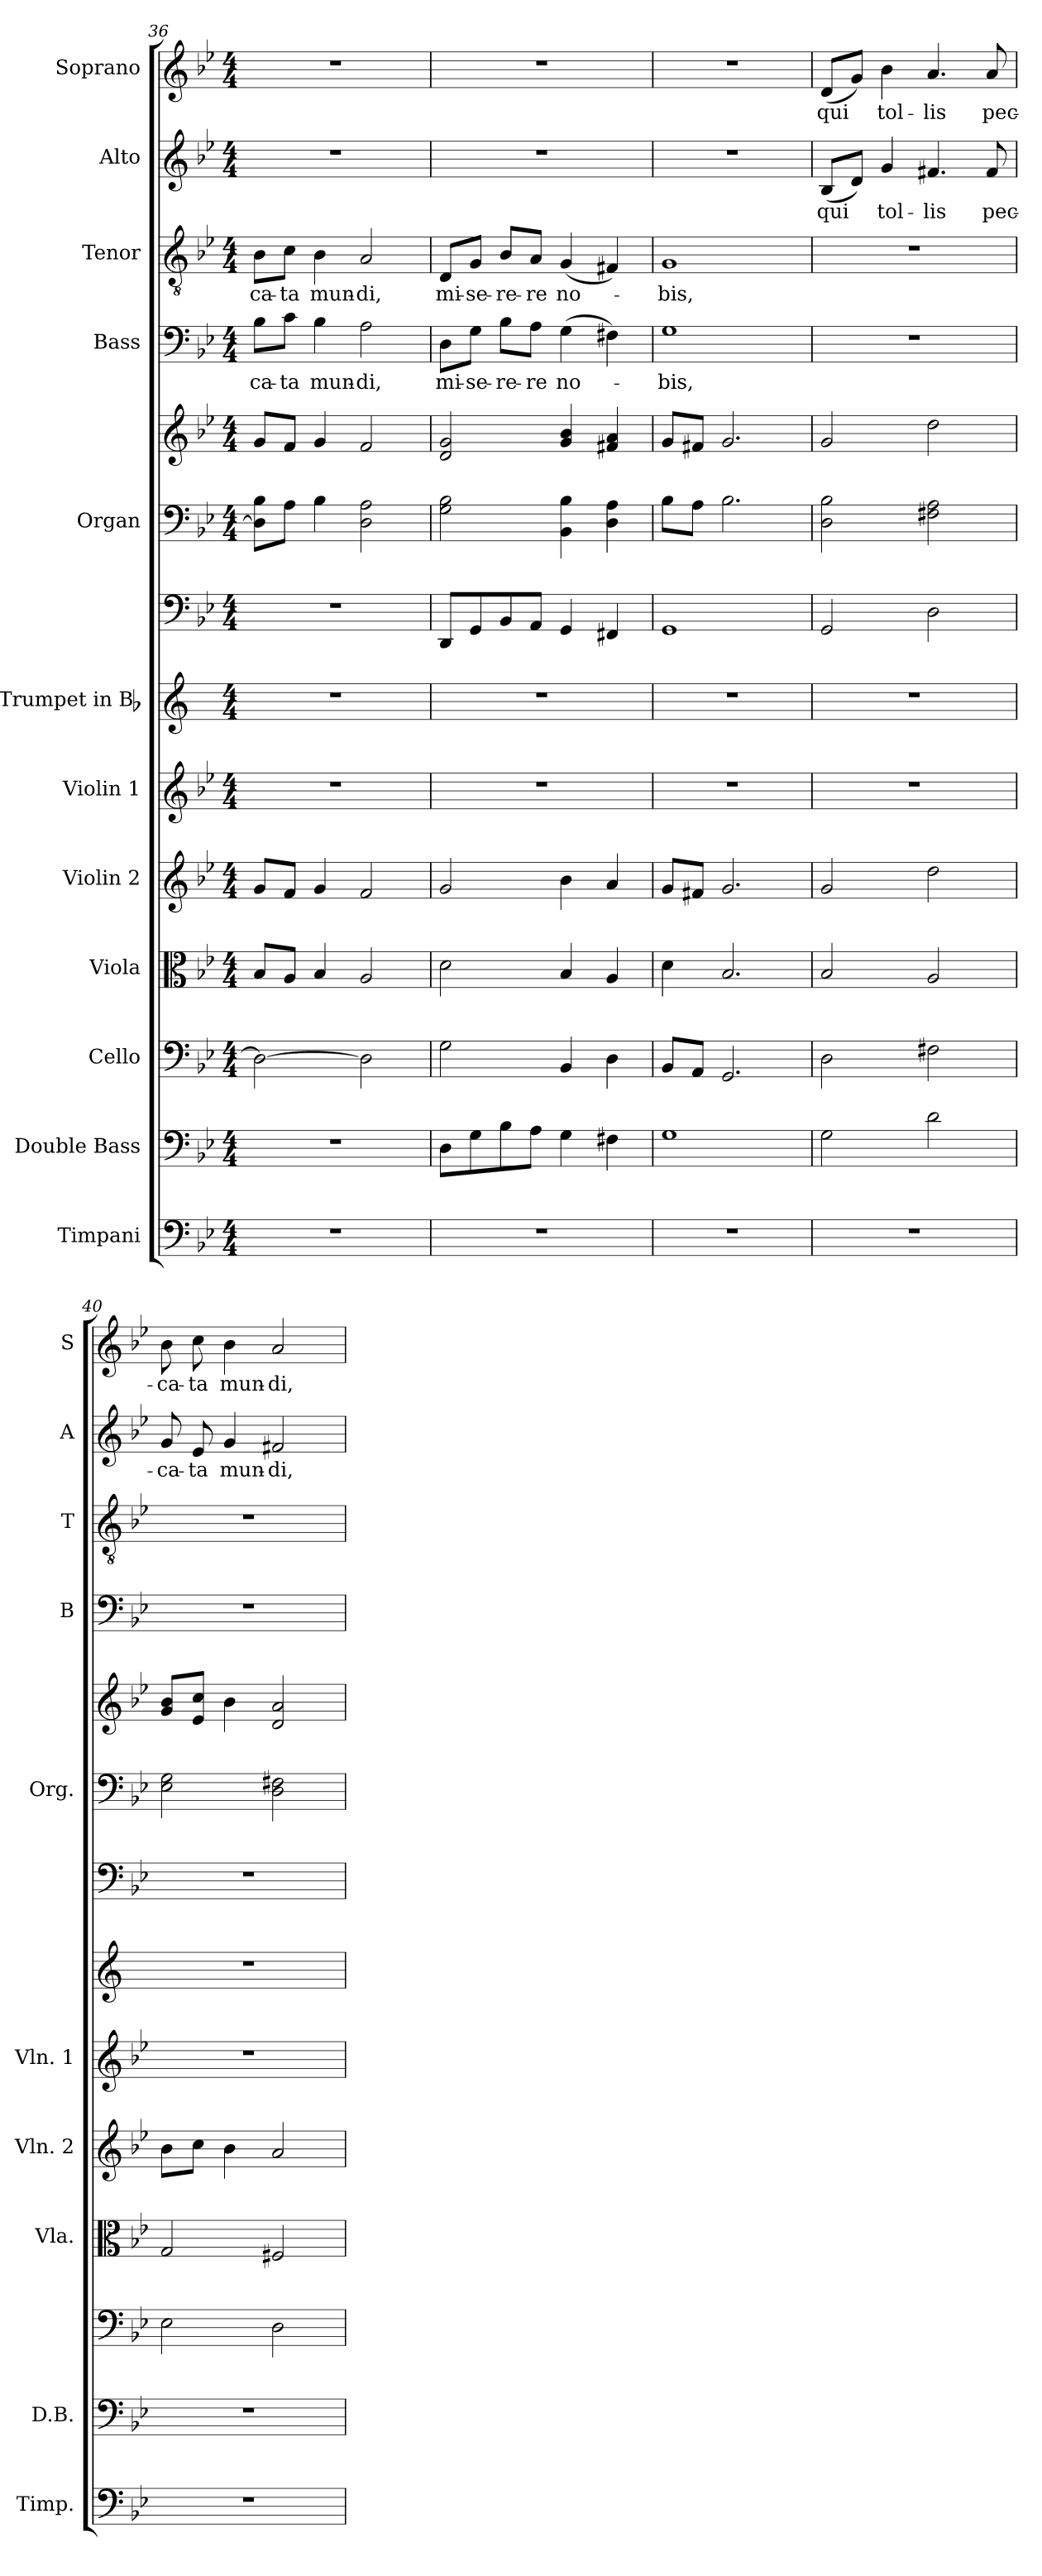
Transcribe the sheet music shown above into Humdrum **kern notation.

**kern	**kern	**kern	**kern	**kern	**kern	**kern	**kern	**kern	**kern	**kern	**text	**kern	**text	**kern	**text	**kern	**text
*part13	*part12	*part11	*part10	*part9	*part8	*part7	*part6	*part5	*part5	*part4	*part4	*part3	*part3	*part2	*part2	*part1	*part1
*staff14	*staff13	*staff12	*staff11	*staff10	*staff9	*staff8	*staff7	*staff6	*staff5	*staff4	*staff4	*staff3	*staff3	*staff2	*staff2	*staff1	*staff1
*I"Timpani	*I"Double Bass	*I"Cello	*I"Viola	*I"Violin 2	*I"Violin 1	*I"Trumpet in Bb	*	*I"Organ	*	*I"Bass	*	*I"Tenor	*	*I"Alto	*	*I"Soprano	*
*I'Timp.	*I'D.B.	*	*I'Vla.	*I'Vln. 2	*I'Vln. 1	*	*	*I'Org.	*	*I'B	*	*I'T	*	*I'A	*	*I'S	*
*clefF4	*clefF4	*clefF4	*clefC3	*clefG2	*clefG2	*clefG2	*clefF4	*clefF4	*clefG2	*clefF4	*	*clefGv2	*	*clefG2	*	*clefG2	*
*	*ITrd7c12	*	*	*	*	*ITrd1c2	*	*	*	*	*	*	*	*	*	*	*
*k[b-e-]	*k[b-e-]	*k[b-e-]	*k[b-e-]	*k[b-e-]	*k[b-e-]	*k[b-e-]	*k[b-e-]	*k[b-e-]	*k[b-e-]	*k[b-e-]	*	*k[b-e-]	*	*k[b-e-]	*	*k[b-e-]	*
*B-:	*B-:	*B-:	*B-:	*B-:	*B-:	*B-:	*B-:	*B-:	*B-:	*B-:	*	*B-:	*	*B-:	*	*B-:	*
*M4/4	*M4/4	*M4/4	*M4/4	*M4/4	*M4/4	*M4/4	*M4/4	*M4/4	*M4/4	*M4/4	*	*M4/4	*	*M4/4	*	*M4/4	*
=36	=36	=36	=36	=36	=36	=36	=36	=36	=36	=36	=36	=36	=36	=36	=36	=36	=36
!	!	!	!	!	!	!	!	!	!	!	!LO:LY:b	!	!LO:LY:b	!	!	!	!
1r	1r	2D\_	8B-/L	8g/L	1r	1r	1r	8D\] 8B-\L	8g/L	8B-\L	-ca-	8B-\L	-ca-	1r	.	1r	.
!	!	!	!	!	!	!	!	!	!	!	!LO:LY:b	!	!LO:LY:b	!	!	!	!
.	.	.	8A/J	8f/J	.	.	.	8A\J	8f/J	8c\J	-ta	8c\J	-ta	.	.	.	.
!	!	!	!	!	!	!	!	!	!	!	!LO:LY:b	!	!LO:LY:b	!	!	!	!
.	.	.	4B-/	4g/	.	.	.	4B-\	4g/	4B-\	mun-	4B-\	mun-	.	.	.	.
!	!	!	!	!	!	!	!	!	!	!	!LO:LY:b	!	!LO:LY:b	!	!	!	!
.	.	2D\]	2A/	2f/	.	.	.	2D\ 2A\	2f/	2A\	-di,	2A/	-di,	.	.	.	.
=37	=37	=37	=37	=37	=37	=37	=37	=37	=37	=37	=37	=37	=37	=37	=37	=37	=37
!	!	!	!	!	!	!	!	!	!	!	!LO:LY:b	!	!LO:LY:b	!	!	!	!
1r	8DD\L	2G\	2d\	2g/	1r	1r	8DD/L	2G\ 2B-\	2d/ 2g/	8D\L	mi-	8D/L	mi-	1r	.	1r	.
!	!	!	!	!	!	!	!	!	!	!	!LO:LY:b	!	!LO:LY:b	!	!	!	!
.	8GG\	.	.	.	.	.	8GG/	.	.	8G\J	-se-	8G/J	-se-	.	.	.	.
!	!	!	!	!	!	!	!	!	!	!	!LO:LY:b	!	!LO:LY:b	!	!	!	!
.	8BB-\	.	.	.	.	.	8BB-/	.	.	8B-\L	-re-	8B-/L	-re-	.	.	.	.
!	!	!	!	!	!	!	!	!	!	!	!LO:LY:b	!	!LO:LY:b	!	!	!	!
.	8AA\J	.	.	.	.	.	8AA/J	.	.	8A\J	-re	8A/J	-re	.	.	.	.
!	!	!	!	!	!	!	!	!	!	!	!LO:LY:b	!	!LO:LY:b	!	!	!	!
.	4GG\	4BB-/	4B-/	4b-\	.	.	4GG/	4BB-\ 4B-\	4g/ 4b-/	(>4G\	no-	(<4G/	no-	.	.	.	.
.	4FF#X\	4D\	4A/	4a/	.	.	4FF#X/	4D\ 4A\	4f#X/ 4a/	4F#X\)	.	4F#X/)	.	.	.	.	.
=38	=38	=38	=38	=38	=38	=38	=38	=38	=38	=38	=38	=38	=38	=38	=38	=38	=38
!	!	!	!	!	!	!	!	!	!	!	!LO:LY:b	!	!LO:LY:b	!	!	!	!
1r	1GG	8BB-/L	4d\	8g/L	1r	1r	1GG	8B-\L	8g/L	1G	-bis,	1G	-bis,	1r	.	1r	.
.	.	8AA/J	.	8f#X/J	.	.	.	8A\J	8f#X/J	.	.	.	.	.	.	.	.
.	.	2.GG/	2.B-/	2.g/	.	.	.	2.B-\	2.g/	.	.	.	.	.	.	.	.
=39	=39	=39	=39	=39	=39	=39	=39	=39	=39	=39	=39	=39	=39	=39	=39	=39	=39
!	!	!	!	!	!	!	!	!	!	!	!	!	!	!	!LO:LY:b	!	!LO:LY:b
1r	2GG\	2D\	2B-/	2g/	1r	1r	2GG/	2D\ 2B-\	2g/	1r	.	1r	.	(<8B-/L	qui	(<8d/L	qui
.	.	.	.	.	.	.	.	.	.	.	.	.	.	8d/J)	.	8g/J)	.
!	!	!	!	!	!	!	!	!	!	!	!	!	!	!	!LO:LY:b	!	!LO:LY:b
.	.	.	.	.	.	.	.	.	.	.	.	.	.	4g/	tol-	4b-\	tol-
!	!	!	!	!	!	!	!	!	!	!	!	!	!	!	!LO:LY:b	!	!LO:LY:b
.	2D\	2F#X\	2A/	2dd\	.	.	2D\	2F#X\ 2A\	2dd\	.	.	.	.	4.f#X/	-lis	4.a/	-lis
!	!	!	!	!	!	!	!	!	!	!	!	!	!	!	!LO:LY:b	!	!LO:LY:b
.	.	.	.	.	.	.	.	.	.	.	.	.	.	8f#/	pec-	8a/	pec-
=40	=40	=40	=40	=40	=40	=40	=40	=40	=40	=40	=40	=40	=40	=40	=40	=40	=40
!	!	!	!	!	!	!	!	!	!	!	!	!	!	!	!LO:LY:b	!	!LO:LY:b
1r	1r	2E-\	2G/	8b-\L	1r	1r	1r	2E-\ 2G\	8g/ 8b-/L	1r	.	1r	.	8g/	-ca-	8b-\	-ca-
!	!	!	!	!	!	!	!	!	!	!	!	!	!	!	!LO:LY:b	!	!LO:LY:b
.	.	.	.	8cc\J	.	.	.	.	8e-/ 8cc/J	.	.	.	.	8e-/	-ta	8cc\	-ta
!	!	!	!	!	!	!	!	!	!	!	!	!	!	!	!LO:LY:b	!	!LO:LY:b
.	.	.	.	4b-\	.	.	.	.	4b-\	.	.	.	.	4g/	mun-	4b-\	mun-
!	!	!	!	!	!	!	!	!	!	!	!	!	!	!	!LO:LY:b	!	!LO:LY:b
.	.	2D\	2F#X/	2a/	.	.	.	2D\ 2F#X\	2d/ 2a/	.	.	.	.	2f#X/	-di,	2a/	-di,
=	=	=	=	=	=	=	=	=	=	=	=	=	=	=	=	=	=
*-	*-	*-	*-	*-	*-	*-	*-	*-	*-	*-	*-	*-	*-	*-	*-	*-	*-
